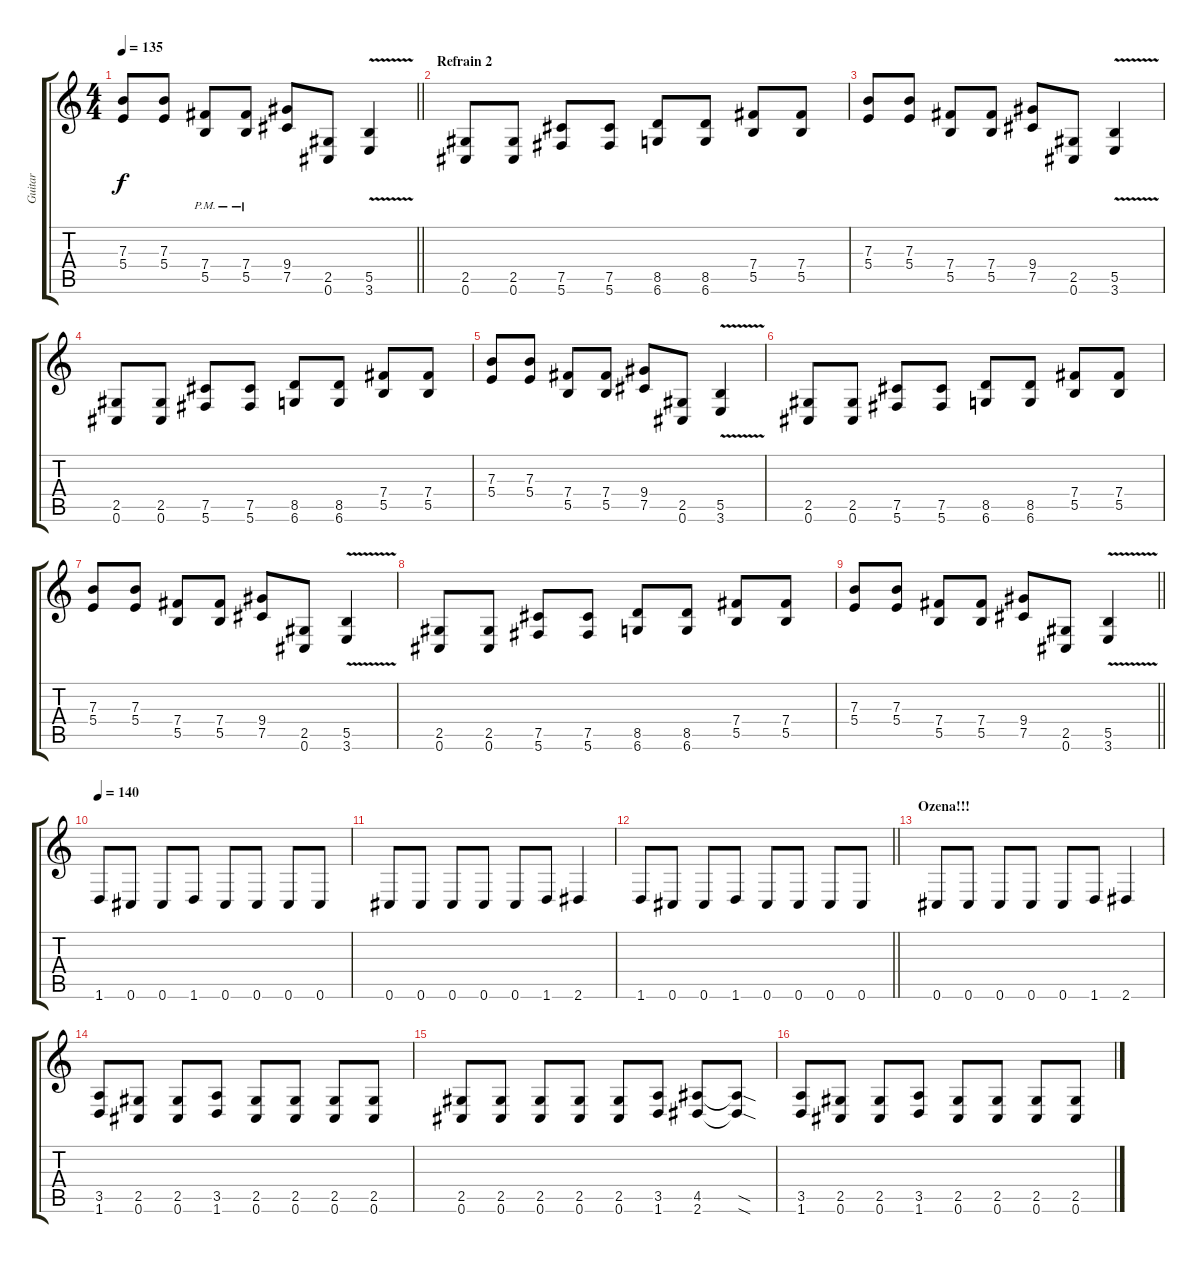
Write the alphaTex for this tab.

\track ("Guitar" "Guitar") {instrument distortionguitar}
\staff {score tabs}
\tuning (Db4 Ab3 E3 B2 Gb2 Db2) {hide}
\ts (4 4)
\tempo 135
\clef g2
\barLineRight lightlight
\ks c
(7.3 5.4).8{dy f} (7.3 5.4).8 (7.4{pm} 5.5{pm}).8 (7.4{pm} 5.5{pm}).8 (9.4 7.5).8 (2.5 0.6).8 (5.5{v} 3.6).4 |
\section ("" "Refrain 2")
(2.5 0.6).8 (2.5 0.6).8 (7.5 5.6).8 (7.5 5.6).8 (8.5 6.6).8 (8.5 6.6).8 (7.4 5.5).8 (7.4 5.5).8 |
(7.3 5.4).8 (7.3 5.4).8 (7.4 5.5).8 (7.4 5.5).8 (9.4 7.5).8 (2.5 0.6).8 (5.5{v} 3.6).4 |
(2.5 0.6).8 (2.5 0.6).8 (7.5 5.6).8 (7.5 5.6).8 (8.5 6.6).8 (8.5 6.6).8 (7.4 5.5).8 (7.4 5.5).8 |
(7.3 5.4).8 (7.3 5.4).8 (7.4 5.5).8 (7.4 5.5).8 (9.4 7.5).8 (2.5 0.6).8 (5.5{v} 3.6).4 |
(2.5 0.6).8 (2.5 0.6).8 (7.5 5.6).8 (7.5 5.6).8 (8.5 6.6).8 (8.5 6.6).8 (7.4 5.5).8 (7.4 5.5).8 |
(7.3 5.4).8 (7.3 5.4).8 (7.4 5.5).8 (7.4 5.5).8 (9.4 7.5).8 (2.5 0.6).8 (5.5{v} 3.6).4 |
(2.5 0.6).8 (2.5 0.6).8 (7.5 5.6).8 (7.5 5.6).8 (8.5 6.6).8 (8.5 6.6).8 (7.4 5.5).8 (7.4 5.5).8 |
\barLineRight lightlight
(7.3 5.4).8 (7.3 5.4).8 (7.4 5.5).8 (7.4 5.5).8 (9.4 7.5).8 (2.5 0.6).8 (5.5{v} 3.6).4 |
\tempo 140
1.6.8 0.6.8 0.6.8 1.6.8 0.6.8 0.6.8 0.6.8 0.6.8 |
0.6.8 0.6.8 0.6.8 0.6.8 0.6.8 1.6.8 2.6.4 |
\barLineRight lightlight
1.6.8 0.6.8 0.6.8 1.6.8 0.6.8 0.6.8 0.6.8 0.6.8 |
\section ("" "Ozena!!!")
0.6.8 0.6.8 0.6.8 0.6.8 0.6.8 1.6.8 2.6.4 |
(3.5 1.6).8 (2.5 0.6).8 (2.5 0.6).8 (3.5 1.6).8 (2.5 0.6).8 (2.5 0.6).8 (2.5 0.6).8 (2.5 0.6).8 |
(2.5 0.6).8 (2.5 0.6).8 (2.5 0.6).8 (2.5 0.6).8 (2.5 0.6).8 (3.5 1.6).8 (4.5 2.6).8 (4.5{sod t} 2.6{sod t}).8 |
(3.5 1.6).8 (2.5 0.6).8 (2.5 0.6).8 (3.5 1.6).8 (2.5 0.6).8 (2.5 0.6).8 (2.5 0.6).8 (2.5 0.6).8
